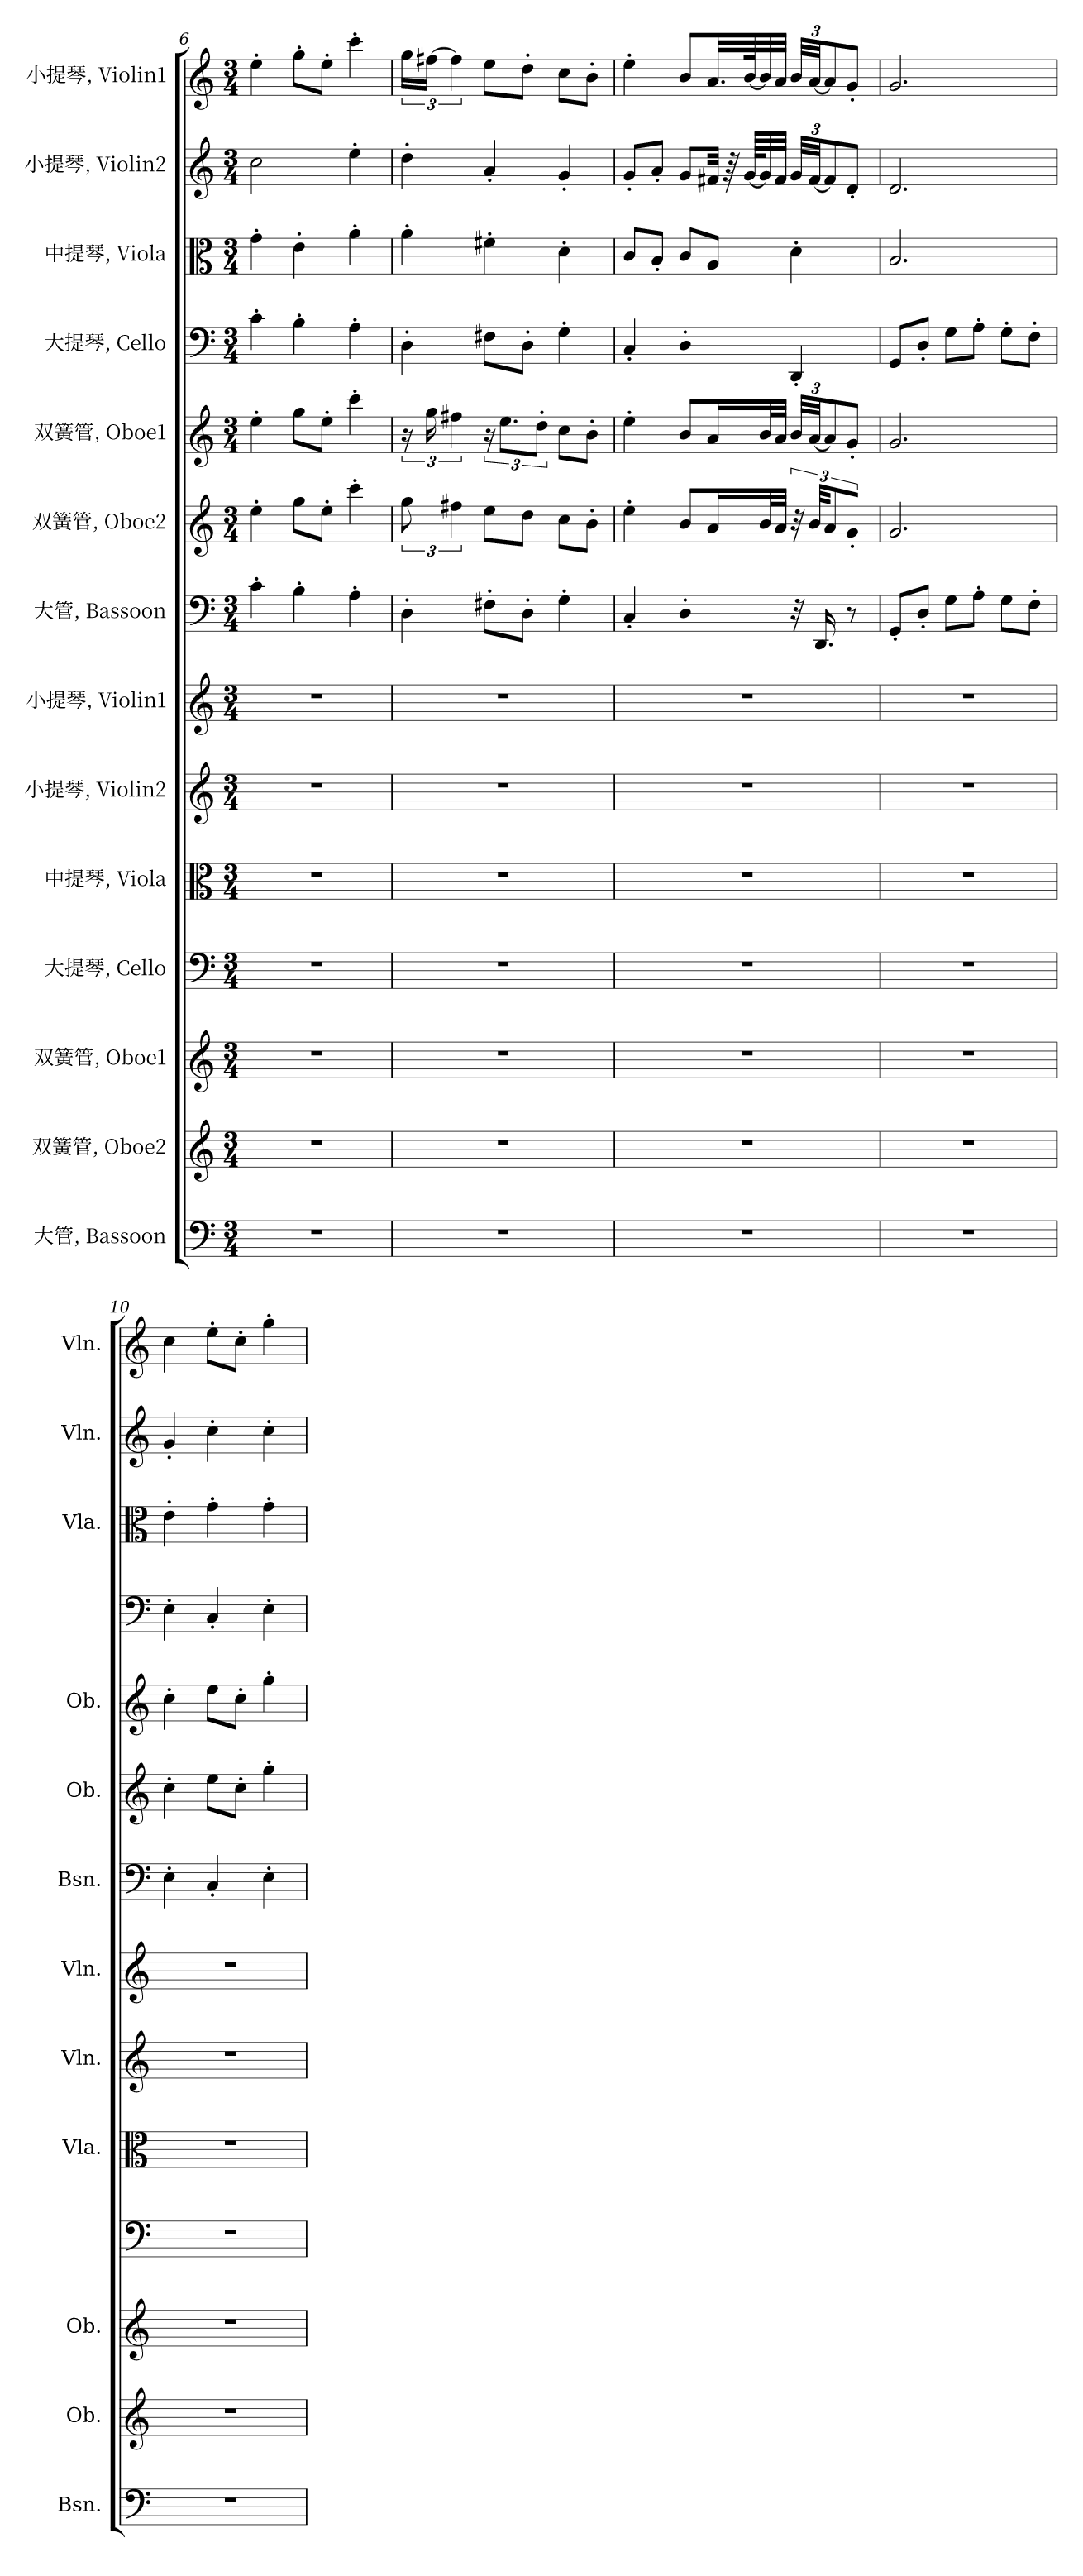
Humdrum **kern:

**kern	**kern	**kern	**kern	**kern	**kern	**kern	**kern	**kern	**kern	**kern	**kern	**kern	**kern
*part14	*part13	*part12	*part11	*part10	*part9	*part8	*part7	*part6	*part5	*part4	*part3	*part2	*part1
*staff14	*staff13	*staff12	*staff11	*staff10	*staff9	*staff8	*staff7	*staff6	*staff5	*staff4	*staff3	*staff2	*staff1
*I"大管, Bassoon	*I"双簧管, Oboe2	*I"双簧管, Oboe1	*I"大提琴, Cello	*I"中提琴, Viola	*I"小提琴, Violin2	*I"小提琴, Violin1	*I"大管, Bassoon	*I"双簧管, Oboe2	*I"双簧管, Oboe1	*I"大提琴, Cello	*I"中提琴, Viola	*I"小提琴, Violin2	*I"小提琴, Violin1
*I'Bsn.	*I'Ob.	*I'Ob.	*	*I'Vla.	*I'Vln.	*I'Vln.	*I'Bsn.	*I'Ob.	*I'Ob.	*	*I'Vla.	*I'Vln.	*I'Vln.
!!LO:PB:g=z
*clefF4	*clefG2	*clefG2	*clefF4	*clefC3	*clefG2	*clefG2	*clefF4	*clefG2	*clefG2	*clefF4	*clefC3	*clefG2	*clefG2
*k[]	*k[]	*k[]	*k[]	*k[]	*k[]	*k[]	*k[]	*k[]	*k[]	*k[]	*k[]	*k[]	*k[]
*M3/4	*M3/4	*M3/4	*M3/4	*M3/4	*M3/4	*M3/4	*M3/4	*M3/4	*M3/4	*M3/4	*M3/4	*M3/4	*M3/4
=6	=6	=6	=6	=6	=6	=6	=6	=6	=6	=6	=6	=6	=6
2.r	2.r	2.r	2.r	2.r	2.r	2.r	4c'\	4ee'\	4ee'\	4c'\	4g'\	2cc\	4ee'\
.	.	.	.	.	.	.	4B'\	8gg\L	8gg\L	4B'\	4e'\	.	8gg'\L
.	.	.	.	.	.	.	.	8ee'\J	8ee'\J	.	.	.	8ee'\J
.	.	.	.	.	.	.	4A'\	4ccc'\	4ccc'\	4A'\	4a'\	4ee'\	4ccc'\
=7	=7	=7	=7	=7	=7	=7	=7	=7	=7	=7	=7	=7	=7
2.r	2.r	2.r	2.r	2.r	2.r	2.r	4D'\	12gg\	24r	4D'\	4a'\	4dd'\	24gg\LL
.	.	.	.	.	.	.	.	.	24gg\	.	.	.	[24ff#X\JJ
.	.	.	.	.	.	.	.	6ff#X\	6ff#X\	.	.	.	6ff#\]
.	.	.	.	.	.	.	8F#X'\L	8ee\L	24r	8F#X\L	4f#X'\	4a'/	8ee\L
.	.	.	.	.	.	.	.	.	12.ee\L	.	.	.	.
.	.	.	.	.	.	.	8D'\J	8dd\J	.	8D'\J	.	.	8dd'\J
.	.	.	.	.	.	.	.	.	12dd'\J	.	.	.	.
.	.	.	.	.	.	.	4G'\	8cc\L	8cc\L	4G'\	4d'\	4g'/	8cc\L
.	.	.	.	.	.	.	.	8b'\J	8b'\J	.	.	.	8b'\J
=8	=8	=8	=8	=8	=8	=8	=8	=8	=8	=8	=8	=8	=8
2.r	2.r	2.r	2.r	2.r	2.r	2.r	4C'/	4ee'\	4ee'\	4C'/	8c/L	8g'/L	4ee'\
.	.	.	.	.	.	.	.	.	.	.	8B'/J	8a'/J	.
.	.	.	.	.	.	.	4D'\	8b/L	8b/L	4D'\	8c/L	8g/L	8b/L
.	.	.	.	.	.	.	.	16a/L	16a/L	.	8A/J	32f#X/Jkk	32.a/LL
.	.	.	.	.	.	.	.	.	.	.	.	64r	.
.	.	.	.	.	.	.	.	.	.	.	.	[64g/KLLL	[64b/K
.	.	.	.	.	.	.	.	32b/L	32b/L	.	.	32g/]	32b/]
.	.	.	.	.	.	.	.	32a/JJJ	32a/JJJ	.	.	32f#/JJJ	32a/JJJ
*	*	*	*	*	*	*	*	*	*Xbrackettup	*	*	*Xbrackettup	*Xbrackettup
.	.	.	.	.	.	.	32r	48r	48b/LLL	4DD'/	4d'\	48g/LLL	48b/LLL
.	.	.	.	.	.	.	.	48b/KKL	[48a/JJ	.	.	[48f#/JJ	[48a/JJ
.	.	.	.	.	.	.	16.DD/	.	.	.	.	.	.
.	.	.	.	.	.	.	.	12a/	12a/]	.	.	12f#/]	12a/]
.	.	.	.	.	.	.	8r	8g'/J	8g'/J	.	.	8d'/J	8g'/J
=9	=9	=9	=9	=9	=9	=9	=9	=9	=9	=9	=9	=9	=9
2.r	2.r	2.r	2.r	2.r	2.r	2.r	8GG'/L	2.g/	2.g/	8GG/L	2.B/	2.d/	2.g/
.	.	.	.	.	.	.	8D'/J	.	.	8D'/J	.	.	.
.	.	.	.	.	.	.	8G\L	.	.	8G\L	.	.	.
.	.	.	.	.	.	.	8A'\J	.	.	8A'\J	.	.	.
.	.	.	.	.	.	.	8G\L	.	.	8G'\L	.	.	.
.	.	.	.	.	.	.	8F'\J	.	.	8F'\J	.	.	.
=10	=10	=10	=10	=10	=10	=10	=10	=10	=10	=10	=10	=10	=10
2.r	2.r	2.r	2.r	2.r	2.r	2.r	4E'\	4cc'\	4cc'\	4E'\	4e'\	4g'/	4cc\
.	.	.	.	.	.	.	4C'/	8ee\L	8ee\L	4C'/	4g'\	4cc'\	8ee'\L
.	.	.	.	.	.	.	.	8cc'\J	8cc'\J	.	.	.	8cc'\J
.	.	.	.	.	.	.	4E'\	4gg'\	4gg'\	4E'\	4g'\	4cc'\	4gg'\
=	=	=	=	=	=	=	=	=	=	=	=	=	=
*-	*-	*-	*-	*-	*-	*-	*-	*-	*-	*-	*-	*-	*-
